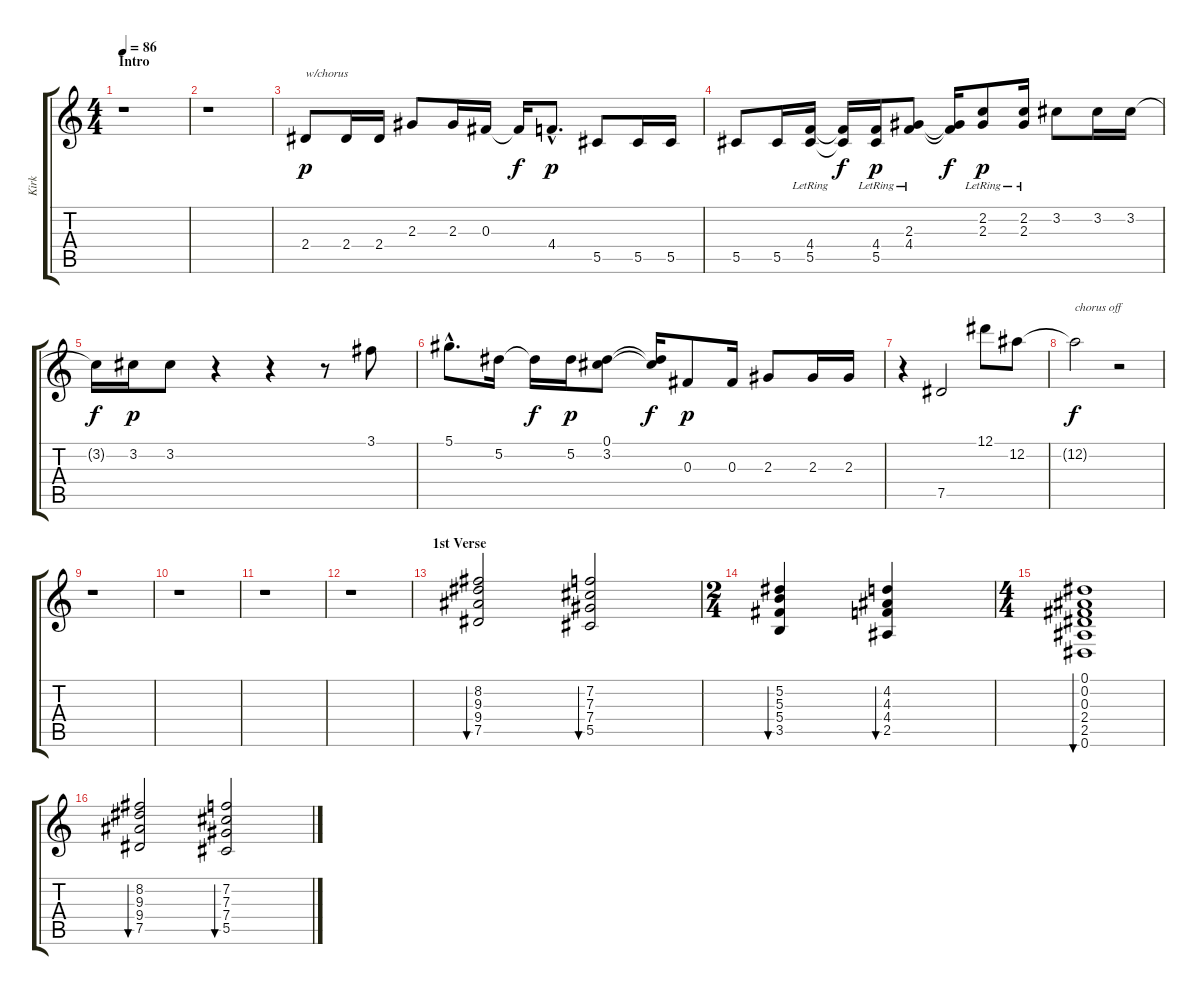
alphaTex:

\track ("Kirk" "Kirk") {instrument electricguitarclean}
\staff {score tabs}
\tuning (Eb4 Bb3 Gb3 Db3 Ab2 Eb2) {hide}
\ts (4 4)
\section ("" "Intro")
\tempo 86
\clef g2
\ks c
r.1{dy p instrument electricguitarclean} |
r.1 |
2.4.8{txt "w/chorus"} 2.4.16 2.4.16 2.3.8 2.3.16 0.3.16 0.3{t}.16{dy f} 4.4{hac}.8{d dy p} 5.5.8 5.5.16 5.5.16 |
5.5.8 5.5.16 (4.4{lr} 5.5{lr}).16 (4.4{t} 5.5{t}).16{dy f} (4.4{lr} 5.5{lr}).16{dy p} (2.3{lr} 4.4{lr}).8 (2.3{t} 4.4{t}).16{dy f} (2.2{lr} 2.3{lr}).8{dy p} (2.2{lr} 2.3{lr}).16 3.2.8 3.2.16 3.2.16 |
3.2{t}.16{dy f} 3.2.16{dy p} 3.2.8 r.4 r.4 r.8 3.1.8 |
5.1{hac}.8{d} 5.2.16 5.2{t}.16{dy f} 5.2.16{dy p} (0.1 3.2).8 (0.1{t} 3.2{t}).16{dy f} 0.3.8{dy p} 0.3.16 2.3.8 2.3.16 2.3.16 |
r.4 7.5.2 12.1.8 12.2.8 |
12.2{t}.2{txt "chorus off" dy f} r.2 |
r.1 |
r.1 |
r.1 |
r.1 |
\section ("" "1st Verse")
(8.2 9.3 9.4 7.5).2{bu 120} (7.2 7.3 7.4 5.5).2{bu 120} |
\ts (2 4)
(5.2 5.3 5.4 3.5).4{bu 120} (4.2 4.3 4.4 2.5).4{bu 120} |
\ts (4 4)
(0.1 0.2 0.3 2.4 2.5 0.6).1{bu 120} |
(8.2 9.3 9.4 7.5).2{bu 120} (7.2 7.3 7.4 5.5).2{bu 120}
